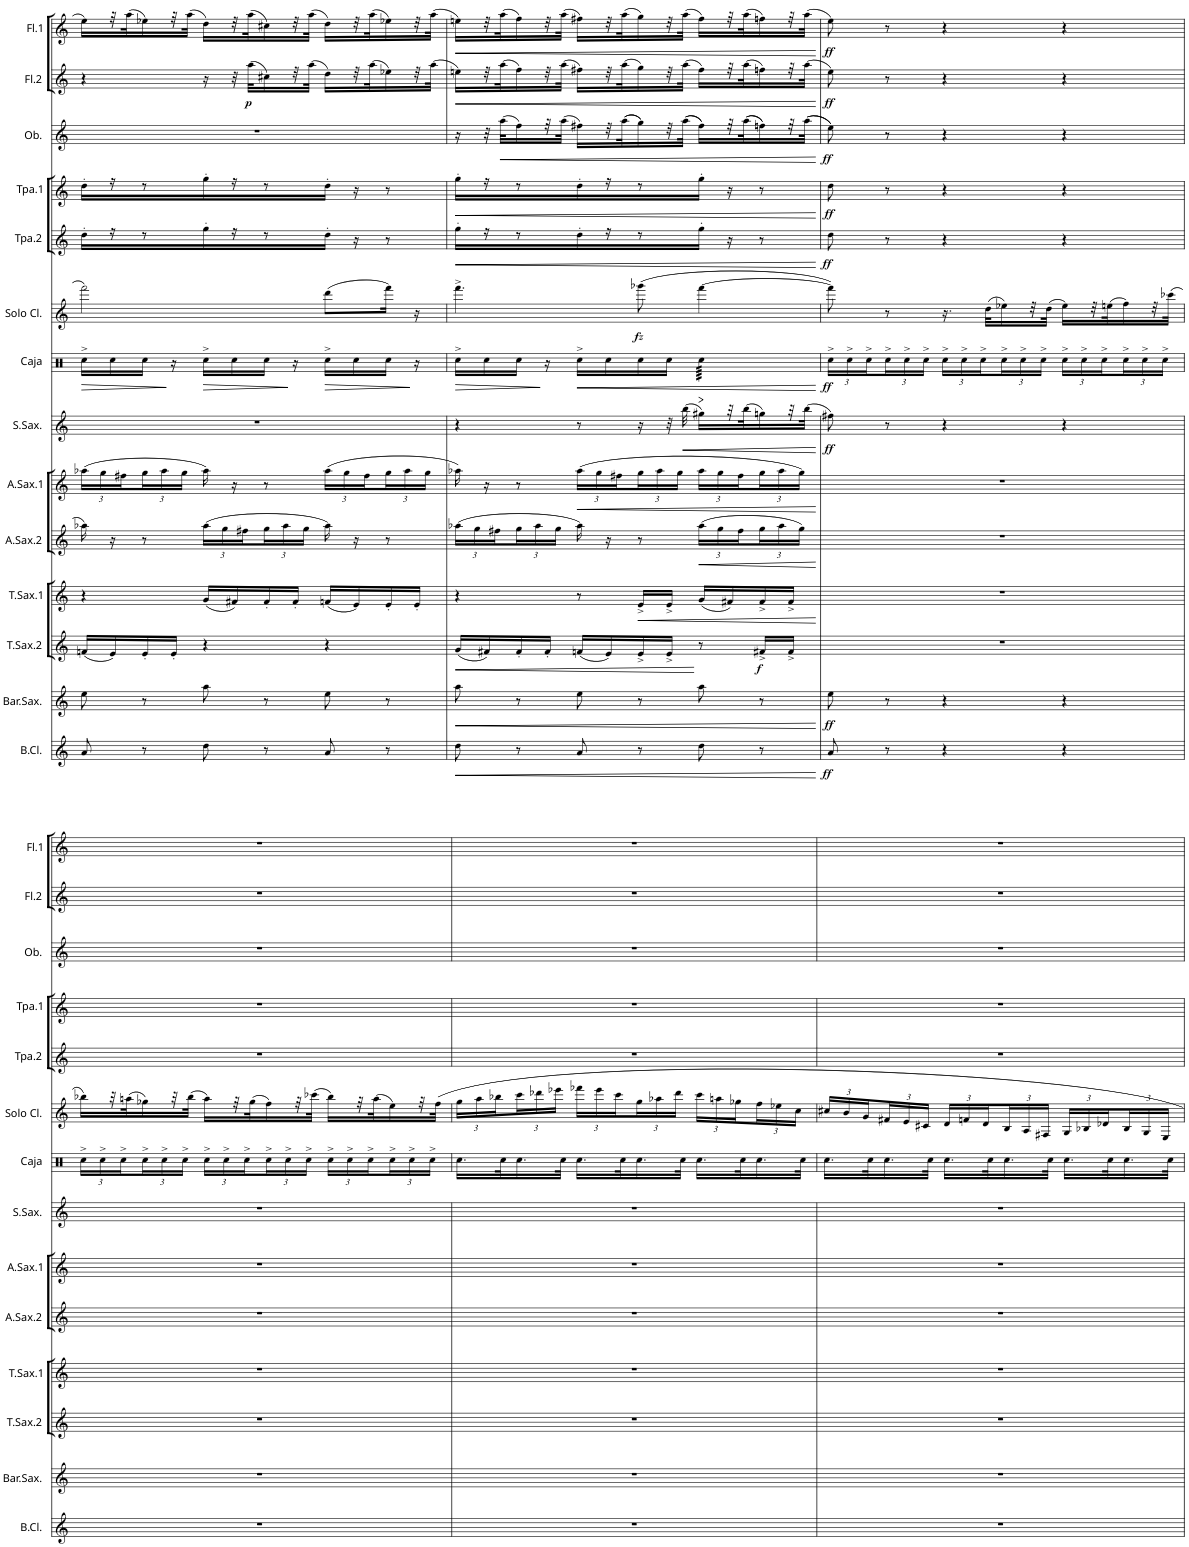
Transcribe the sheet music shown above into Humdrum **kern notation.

**kern	**dynam	**kern	**dynam	**kern	**dynam	**kern	**dynam	**kern	**dynam	**kern	**dynam	**kern	**dynam	**kern	**dynam	**kern	**dynam	**kern	**dynam	**kern	**dynam	**kern	**dynam	**kern	**dynam	**kern	**dynam
*part14	*part14	*part13	*part13	*part12	*part12	*part11	*part11	*part10	*part10	*part9	*part9	*part8	*part8	*part7	*part7	*part6	*part6	*part5	*part5	*part4	*part4	*part3	*part3	*part2	*part2	*part1	*part1
*staff14	*staff14	*staff13	*staff13	*staff12	*staff12	*staff11	*staff11	*staff10	*staff10	*staff9	*staff9	*staff8	*staff8	*staff7	*staff7	*staff6	*staff6	*staff5	*staff5	*staff4	*staff4	*staff3	*staff3	*staff2	*staff2	*staff1	*staff1
*I"B.Cl.	*	*I"Bar.Sax.	*	*I"T.Sax.2	*	*I"T.Sax.1	*	*I"A.Sax.2	*	*I"A.Sax.1	*	*I"S.Sax.	*	*I"Caja	*	*I"Solo Cl.	*	*I"Tpa.2	*	*I"Tpa.1	*	*I"Ob.	*	*I"Fl.2	*	*I"Fl.1	*
*I'B.Cl.	*	*I'Bar.Sax.	*	*I'T.Sax.2	*	*I'T.Sax.1	*	*I'A.Sax.2	*	*I'A.Sax.1	*	*I'S.Sax.	*	*I'Caja	*	*I'Solo Cl.	*	*I'Tpa.2	*	*I'Tpa.1	*	*I'Ob.	*	*I'Fl.2	*	*I'Fl.1	*
!!LO:PB:g=z
*clefG2	*	*clefG2	*	*clefG2	*	*clefG2	*	*clefG2	*	*clefG2	*	*clefG2	*	*clefX	*	*clefG2	*	*clefG2	*	*clefG2	*	*clefG2	*	*clefG2	*	*clefG2	*
*Trd8c14	*	*Trd12c21	*	*Trd8c14	*	*Trd8c14	*	*Trd5c9	*	*Trd5c9	*	*Trd1c2	*	*	*	*Trd2c3	*	*Trd4c7	*	*Trd4c7	*	*	*	*	*	*	*
*k[]	*	*k[]	*	*k[]	*	*k[]	*	*k[]	*	*k[]	*	*k[]	*	*k[]	*	*k[]	*	*k[]	*	*k[]	*	*k[]	*	*k[]	*	*k[]	*
*M3/4	*	*M3/4	*	*M3/4	*	*M3/4	*	*M3/4	*	*M3/4	*	*M3/4	*	*M3/4	*	*M3/4	*	*M3/4	*	*M3/4	*	*M3/4	*	*M3/4	*	*M3/4	*
*	*	*	*	*	*	*	*	*	*	*Xbrackettup	*	*	*	*	*	*	*	*	*	*	*	*	*	*	*	*	*
=58	=58	=58	=58	=58	=58	=58	=58	=58	=58	=58	=58	=58	=58	=58	=58	=58	=58	=58	=58	=58	=58	=58	=58	=58	=58	=58	=58
!	!	!	!	!	!	!	!	!	!	!	!	!	!	!	!LO:HP:b	!	!	!	!	!	!	!	!	!	!	!	!
8a/	.	8ee\	.	(16fn/LL	.	4r	.	16aa-X\	.	(24aa-X\LL	.	2.r	.	16Rcc^\LL	>	2fff\	.	16dd'\LL	.	16dd'\LL	.	2.r	.	4r	.	16ee\LL	.
.	.	.	.	.	.	.	.	.	.	24gg\	.	.	.	.	.	.	.	.	.	.	.	.	.	.	.	.	.
.	.	.	.	16e/)	.	.	.	16r	.	.	.	.	.	16Rcc\	.	.	.	16r	.	16r	.	.	.	.	.	32r	.
.	.	.	.	.	.	.	.	.	.	24ff#X\	.	.	.	.	.	.	.	.	.	.	.	.	.	.	.	.	.
.	.	.	.	.	.	.	.	.	.	.	.	.	.	.	.	.	.	.	.	.	.	.	.	.	.	(32aa\J	.
8r	.	8r	.	16e'/	.	.	.	8r	.	24gg\	.	.	.	16Rcc\JJ	.	.	.	8r	.	8r	.	.	.	.	.	16ee-X\)	.
.	.	.	.	.	.	.	.	.	.	24aa-\	.	.	.	.	.	.	.	.	.	.	.	.	.	.	.	.	.
.	.	.	.	16e'/JJ	.	.	.	.	.	.	.	.	.	16r	]	.	.	.	.	.	.	.	.	.	.	32r	.
.	.	.	.	.	.	.	.	.	.	24gg\JJ	.	.	.	.	.	.	.	.	.	.	.	.	.	.	.	.	.
.	.	.	.	.	.	.	.	.	.	.	.	.	.	.	.	.	.	.	.	.	.	.	.	.	.	(32aa\JJJ	.
*	*	*	*	*	*	*	*	*Xbrackettup	*	*	*	*	*	*	*	*	*	*	*	*	*	*	*	*	*	*	*
!	!	!	!	!	!	!	!	!	!	!	!	!	!	!	!LO:HP:b	!	!	!	!	!	!	!	!	!	!	!	!
8dd\	.	8aa\	.	4r	.	(16g/LL	.	(24aa-\LL	.	16aa-\)	.	.	.	16Rcc^\LL	>	.	.	16gg'\L	.	16gg'\L	.	.	.	16r	.	16dd\LL)	.
.	.	.	.	.	.	.	.	24gg\	.	.	.	.	.	.	.	.	.	.	.	.	.	.	.	.	.	.	.
.	.	.	.	.	.	16f#X/)	.	.	.	16r	.	.	.	16Rcc\	.	.	.	16r	.	16r	.	.	.	32r	.	32r	.
.	.	.	.	.	.	.	.	24ff#X\	.	.	.	.	.	.	.	.	.	.	.	.	.	.	.	.	.	.	.
!	!	!	!	!	!	!	!	!	!	!	!	!	!	!	!	!	!	!	!	!	!	!	!	!	!LO:DY:b	!	!
.	.	.	.	.	.	.	.	.	.	.	.	.	.	.	.	.	.	.	.	.	.	.	.	(32aa\KLL	p	(32aa\J	.
8r	.	8r	.	.	.	16f#'/	.	24gg\	.	8r	.	.	.	16Rcc\JJ	.	.	.	8r	.	8r	.	.	.	16cc#X\)	.	16cc#X\)	.
.	.	.	.	.	.	.	.	24aa-\	.	.	.	.	.	.	.	.	.	.	.	.	.	.	.	.	.	.	.
.	.	.	.	.	.	16f#'/JJ	.	.	.	.	.	.	.	16r	]	.	.	.	.	.	.	.	.	32r	.	32r	.
.	.	.	.	.	.	.	.	24gg\JJ	.	.	.	.	.	.	.	.	.	.	.	.	.	.	.	.	.	.	.
.	.	.	.	.	.	.	.	.	.	.	.	.	.	.	.	.	.	.	.	.	.	.	.	(32aa\JJJ	.	(32aa\JJJ	.
!	!	!	!	!	!	!	!	!	!	!	!	!	!	!	!LO:HP:b	!	!	!	!	!	!	!	!	!	!	!	!
8a/	.	8ee\	.	4r	.	(16fn/LL	.	16aa-\)	.	(24aa-\LL	.	.	.	16Rcc^\LL	>	(8ddd\L	.	16dd'\Jk	.	16dd'\Jk	.	.	.	16dd\LL)	.	16dd\LL)	.
.	.	.	.	.	.	.	.	.	.	24gg\	.	.	.	.	.	.	.	.	.	.	.	.	.	.	.	.	.
.	.	.	.	.	.	16e/)	.	16r	.	.	.	.	.	16Rcc\	.	.	.	16r	.	16r	.	.	.	32r	.	32r	.
.	.	.	.	.	.	.	.	.	.	24ff#\	.	.	.	.	.	.	.	.	.	.	.	.	.	.	.	.	.
.	.	.	.	.	.	.	.	.	.	.	.	.	.	.	.	.	.	.	.	.	.	.	.	(32aa\J	.	(32aa\J	.
8r	.	8r	.	.	.	16e'/	.	8r	.	24gg\	.	.	.	16Rcc\JJ	.	16fff\Jk)	.	8r	.	8r	.	.	.	16ee-X\)	.	16ee-X\)	.
.	.	.	.	.	.	.	.	.	.	24aa-\	.	.	.	.	.	.	.	.	.	.	.	.	.	.	.	.	.
.	.	.	.	.	.	16e'/JJ	.	.	.	.	.	.	.	16r	]	16r	.	.	.	.	.	.	.	32r	.	32r	.
.	.	.	.	.	.	.	.	.	.	24gg\JJ	.	.	.	.	.	.	.	.	.	.	.	.	.	.	.	.	.
.	.	.	.	.	.	.	.	.	.	.	.	.	.	.	.	.	.	.	.	.	.	.	.	(32aa\JJJ	.	(32aa\JJJ	.
=59	=59	=59	=59	=59	=59	=59	=59	=59	=59	=59	=59	=59	=59	=59	=59	=59	=59	=59	=59	=59	=59	=59	=59	=59	=59	=59	=59
!	!LO:HP:b	!	!LO:HP:b	!	!LO:HP:b	!	!	!	!	!	!	!	!	!	!LO:HP:b	!	!	!	!LO:HP:b	!	!LO:HP:b	!	!	!	!LO:HP:b	!	!LO:HP:b
8dd\	<	8aa\	<	(16g/LL	<	4r	.	(24aa-X\LL	.	16aa-X\)	.	4r	.	16Rcc^\LL	>	4.fff^\	.	16gg'\LL	<	16gg'\LL	<	16r	.	16een\LL)	<	16een\LL)	<
.	.	.	.	.	.	.	.	24gg\	.	.	.	.	.	.	.	.	.	.	.	.	.	.	.	.	.	.	.
.	.	.	.	16f#X/)	.	.	.	.	.	16r	.	.	.	16Rcc\	.	.	.	16r	.	16r	.	32r	.	32r	.	32r	.
.	.	.	.	.	.	.	.	24ff#X\	.	.	.	.	.	.	.	.	.	.	.	.	.	.	.	.	.	.	.
!	!	!	!	!	!	!	!	!	!	!	!	!	!	!	!	!	!	!	!	!	!	!	!LO:HP:b	!	!	!	!
.	.	.	.	.	.	.	.	.	.	.	.	.	.	.	.	.	.	.	.	.	.	(32aa\KLL	<	(32aa\J	.	(32aa\J	.
8r	.	8r	.	16f#'/	.	.	.	24gg\	.	8r	.	.	.	16Rcc\JJ	.	.	.	8r	.	8r	.	16ff\)	.	16ff\)	.	16ff\)	.
.	.	.	.	.	.	.	.	24aa-\	.	.	.	.	.	.	.	.	.	.	.	.	.	.	.	.	.	.	.
.	.	.	.	16f#'/JJ	.	.	.	.	.	.	.	.	.	16r	]	.	.	.	.	.	.	32r	.	32r	.	32r	.
.	.	.	.	.	.	.	.	24gg\JJ	.	.	.	.	.	.	.	.	.	.	.	.	.	.	.	.	.	.	.
.	.	.	.	.	.	.	.	.	.	.	.	.	.	.	.	.	.	.	.	.	.	(32aa\JJJ	.	(32aa\JJJ	.	(32aa\JJJ	.
!	!	!	!	!	!	!	!	!	!	!	!LO:HP:b	!	!	!	!LO:HP:b	!	!	!	!	!	!	!	!	!	!	!	!
8a/	.	8ee\	.	(16fn/LL	.	8r	.	16aa-\)	.	(24aa-\LL	<	8r	.	16Rcc^\LL	<	.	.	16dd'\L	.	16dd'\L	.	16ff#X\LL)	.	16ff#X\LL)	.	16ff#X\LL)	.
.	.	.	.	.	.	.	.	.	.	24gg\	.	.	.	.	.	.	.	.	.	.	.	.	.	.	.	.	.
.	.	.	.	16e/)	.	.	.	16r	.	.	.	.	.	16Rcc\	.	.	.	16r	.	16r	.	32r	.	32r	.	32r	.
.	.	.	.	.	.	.	.	.	.	24ff#X\	.	.	.	.	.	.	.	.	.	.	.	.	.	.	.	.	.
.	.	.	.	.	.	.	.	.	.	.	.	.	.	.	.	.	.	.	.	.	.	((32aa\J	.	(32aa\J	.	(32aa\J	.
!	!	!	!	!	!	!	!LO:HP:b	!	!	!	!	!	!	!	!	!	!LO:DY:b	!	!	!	!	!	!	!	!	!	!
8r	.	8r	.	16e^/	.	16e^/LL	<	8r	.	24gg\	.	16r	.	16Rcc\	.	(8ggg-X\	fz	8r	.	8r	.	16gg\))	.	16gg\)	.	16gg\)	.
.	.	.	.	.	.	.	.	.	.	24aa-\	.	.	.	.	.	.	.	.	.	.	.	.	.	.	.	.	.
.	.	.	.	16e^/JJ	.	16e^/JJ	.	.	.	.	.	32r	.	16Rcc\JJ	.	.	.	.	.	.	.	32r	.	32r	.	32r	.
.	.	.	.	.	.	.	.	.	.	24gg\JJ	.	.	.	.	.	.	.	.	.	.	.	.	.	.	.	.	.
!	!	!	!	!	!	!	!	!	!	!	!	!	!LO:HP:b	!	!	!	!	!	!	!	!	!	!	!	!	!	!
.	.	.	.	.	.	.	.	.	.	.	.	(32bb\	<	.	.	.	.	.	.	.	.	((32aa\JJJ	.	(32aa\JJJ	.	(32aa\JJJ	.
!	!	!	!	!	!	!	!	!	!LO:HP:b	!	!	!	!	!	!	!	!	!	!	!	!	!	!	!	!	!	!
*	*	*	*	*	*	*	*	*	*	*	*	*	*	*tremolo	*	*	*	*	*	*	*	*	*	*	*	*	*
8dd\	.	8aa\	.	8r	[	(16g/LL	.	(24aa-\LL	<	24aa-\LL	.	16gg#X\LL)	.	64Rcc\LLLL	.	[4fff\	.	16gg'\Jk	.	16gg'\Jk	.	16ff#\LL))	.	16ff#\LL)	.	16ff#\LL)	.
.	.	.	.	.	.	.	.	.	.	.	.	.	.	64Rcc\	.	.	.	.	.	.	.	.	.	.	.	.	.
.	.	.	.	.	.	.	.	.	.	.	.	.	.	64Rcc\	.	.	.	.	.	.	.	.	.	.	.	.	.
.	.	.	.	.	.	.	.	24gg\	.	24gg\	.	.	.	.	.	.	.	.	.	.	.	.	.	.	.	.	.
.	.	.	.	.	.	.	.	.	.	.	.	.	.	64Rcc\	.	.	.	.	.	.	.	.	.	.	.	.	.
.	.	.	.	.	.	16f#X/)	.	.	.	.	.	32r	.	64Rcc\	.	.	.	16r	.	16r	.	32r	.	32r	.	32r	.
.	.	.	.	.	.	.	.	.	.	.	.	.	.	64Rcc\	.	.	.	.	.	.	.	.	.	.	.	.	.
.	.	.	.	.	.	.	.	24ff#\	.	24ff#\	.	.	.	.	.	.	.	.	.	.	.	.	.	.	.	.	.
.	.	.	.	.	.	.	.	.	.	.	.	(32bb\J	.	64Rcc\	.	.	.	.	.	.	.	((32aa\J	.	(32aa\J	.	(32aa\J	.
.	.	.	.	.	.	.	.	.	.	.	.	.	.	64Rcc\	.	.	.	.	.	.	.	.	.	.	.	.	.
!	!	!	!	!	!LO:DY:b	!	!	!	!	!	!	!	!	!	!	!	!	!	!	!	!	!	!	!	!	!	!
8r	.	8r	.	16f#X^/LL	f	16f#^/	.	24gg\	.	24gg\	.	16ggn\)	.	64Rcc\	.	.	.	8r	.	8r	.	16ffn\))	.	16ffn\)	.	16ffn\)	.
.	.	.	.	.	.	.	.	.	.	.	.	.	.	64Rcc\	.	.	.	.	.	.	.	.	.	.	.	.	.
.	.	.	.	.	.	.	.	.	.	.	.	.	.	64Rcc\	.	.	.	.	.	.	.	.	.	.	.	.	.
.	.	.	.	.	.	.	.	24aa-\	.	24aa-\	.	.	.	.	.	.	.	.	.	.	.	.	.	.	.	.	.
.	.	.	.	.	.	.	.	.	.	.	.	.	.	64Rcc\	.	.	.	.	.	.	.	.	.	.	.	.	.
.	.	.	.	16f#^/JJ	.	16f#^/JJ	.	.	.	.	.	32r	.	64Rcc\	.	.	.	.	.	.	.	32r	.	32r	.	32r	.
.	.	.	.	.	.	.	.	.	.	.	.	.	.	64Rcc\	.	.	.	.	.	.	.	.	.	.	.	.	.
.	.	.	.	.	.	.	.	24gg\JJ)	.	24gg\JJ)	.	.	.	.	.	.	.	.	.	.	.	.	.	.	.	.	.
.	.	.	.	.	.	.	.	.	.	.	.	(32bb\JJJ	.	64Rcc\	.	.	.	.	.	.	.	((32aa\JJJ	.	(32aa\JJJ	.	(32aa\JJJ	.
.	.	.	.	.	.	.	.	.	.	.	.	.	.	64Rcc\JJJJ	.	.	.	.	.	.	.	.	.	.	.	.	.
*	*	*	*	*	*	*	*	*	*	*	*	*	*	*Xtremolo	*	*	*	*	*	*	*	*	*	*	*	*	*
.	[	.	[	.	.	.	[	.	[	.	[	.	[	.	[	.	.	.	[	.	[	.	[	.	[	.	[
=60	=60	=60	=60	=60	=60	=60	=60	=60	=60	=60	=60	=60	=60	=60	=60	=60	=60	=60	=60	=60	=60	=60	=60	=60	=60	=60	=60
*	*	*	*	*	*	*	*	*	*	*	*	*	*	*Xbrackettup	*	*	*	*	*	*	*	*	*	*	*	*	*
!	!LO:DY:b	!	!LO:DY:b	!	!	!	!	!	!	!	!	!	!LO:DY:b	!	!LO:DY:b	!	!	!	!LO:DY:b	!	!LO:DY:b	!	!LO:DY:b	!	!LO:DY:b	!	!LO:DY:b
8a/	ff	8ee\	ff	2.r	.	2.r	.	2.r	.	2.r	.	8ff#X\)	ff	24Rcc^\LL	ff	8fff\])	.	8dd\	ff	8dd\	ff	8ee\))	ff	8ee\)	ff	8ee\)	ff
.	.	.	.	.	.	.	.	.	.	.	.	.	.	24Rcc^\	.	.	.	.	.	.	.	.	.	.	.	.	.
.	.	.	.	.	.	.	.	.	.	.	.	.	.	24Rcc^\	.	.	.	.	.	.	.	.	.	.	.	.	.
8r	.	8r	.	.	.	.	.	.	.	.	.	8r	.	24Rcc^\	.	8r	.	8r	.	8r	.	8r	.	8r	.	8r	.
.	.	.	.	.	.	.	.	.	.	.	.	.	.	24Rcc^\	.	.	.	.	.	.	.	.	.	.	.	.	.
.	.	.	.	.	.	.	.	.	.	.	.	.	.	24Rcc^\JJ	.	.	.	.	.	.	.	.	.	.	.	.	.
4r	.	4r	.	.	.	.	.	.	.	.	.	4r	.	24Rcc^\LL	.	16.r	.	4r	.	4r	.	4r	.	4r	.	4r	.
.	.	.	.	.	.	.	.	.	.	.	.	.	.	24Rcc^\	.	.	.	.	.	.	.	.	.	.	.	.	.
.	.	.	.	.	.	.	.	.	.	.	.	.	.	24Rcc^\	.	.	.	.	.	.	.	.	.	.	.	.	.
.	.	.	.	.	.	.	.	.	.	.	.	.	.	.	.	(32dd\KLL	.	.	.	.	.	.	.	.	.	.	.
.	.	.	.	.	.	.	.	.	.	.	.	.	.	24Rcc^\	.	16ee-X\)	.	.	.	.	.	.	.	.	.	.	.
.	.	.	.	.	.	.	.	.	.	.	.	.	.	24Rcc^\	.	.	.	.	.	.	.	.	.	.	.	.	.
.	.	.	.	.	.	.	.	.	.	.	.	.	.	.	.	32r	.	.	.	.	.	.	.	.	.	.	.
.	.	.	.	.	.	.	.	.	.	.	.	.	.	24Rcc^\JJ	.	.	.	.	.	.	.	.	.	.	.	.	.
.	.	.	.	.	.	.	.	.	.	.	.	.	.	.	.	(32dd\JJJ	.	.	.	.	.	.	.	.	.	.	.
4r	.	4r	.	.	.	.	.	.	.	.	.	4r	.	24Rcc^\LL	.	16ee-\LL)	.	4r	.	4r	.	4r	.	4r	.	4r	.
.	.	.	.	.	.	.	.	.	.	.	.	.	.	24Rcc^\	.	.	.	.	.	.	.	.	.	.	.	.	.
.	.	.	.	.	.	.	.	.	.	.	.	.	.	.	.	32r	.	.	.	.	.	.	.	.	.	.	.
.	.	.	.	.	.	.	.	.	.	.	.	.	.	24Rcc^\	.	.	.	.	.	.	.	.	.	.	.	.	.
.	.	.	.	.	.	.	.	.	.	.	.	.	.	.	.	(32een\J	.	.	.	.	.	.	.	.	.	.	.
.	.	.	.	.	.	.	.	.	.	.	.	.	.	24Rcc^\	.	16ff\)	.	.	.	.	.	.	.	.	.	.	.
.	.	.	.	.	.	.	.	.	.	.	.	.	.	24Rcc^\	.	.	.	.	.	.	.	.	.	.	.	.	.
.	.	.	.	.	.	.	.	.	.	.	.	.	.	.	.	32r	.	.	.	.	.	.	.	.	.	.	.
.	.	.	.	.	.	.	.	.	.	.	.	.	.	24Rcc^\JJ	.	.	.	.	.	.	.	.	.	.	.	.	.
.	.	.	.	.	.	.	.	.	.	.	.	.	.	.	.	(32ccc-X\JJJ	.	.	.	.	.	.	.	.	.	.	.
!!LO:LB:g=z
=61	=61	=61	=61	=61	=61	=61	=61	=61	=61	=61	=61	=61	=61	=61	=61	=61	=61	=61	=61	=61	=61	=61	=61	=61	=61	=61	=61
2.r	.	2.r	.	2.r	.	2.r	.	2.r	.	2.r	.	2.r	.	24Rcc^\LL	.	16bb-X\LL)	.	2.r	.	2.r	.	2.r	.	2.r	.	2.r	.
.	.	.	.	.	.	.	.	.	.	.	.	.	.	24Rcc^\	.	.	.	.	.	.	.	.	.	.	.	.	.
.	.	.	.	.	.	.	.	.	.	.	.	.	.	.	.	32r	.	.	.	.	.	.	.	.	.	.	.
.	.	.	.	.	.	.	.	.	.	.	.	.	.	24Rcc^\	.	.	.	.	.	.	.	.	.	.	.	.	.
.	.	.	.	.	.	.	.	.	.	.	.	.	.	.	.	(32aan\J	.	.	.	.	.	.	.	.	.	.	.
.	.	.	.	.	.	.	.	.	.	.	.	.	.	24Rcc^\	.	16gg-X\)	.	.	.	.	.	.	.	.	.	.	.
.	.	.	.	.	.	.	.	.	.	.	.	.	.	24Rcc^\	.	.	.	.	.	.	.	.	.	.	.	.	.
.	.	.	.	.	.	.	.	.	.	.	.	.	.	.	.	32r	.	.	.	.	.	.	.	.	.	.	.
.	.	.	.	.	.	.	.	.	.	.	.	.	.	24Rcc^\JJ	.	.	.	.	.	.	.	.	.	.	.	.	.
.	.	.	.	.	.	.	.	.	.	.	.	.	.	.	.	(32bb-\JJJ	.	.	.	.	.	.	.	.	.	.	.
.	.	.	.	.	.	.	.	.	.	.	.	.	.	24Rcc^\LL	.	16aa\LL)	.	.	.	.	.	.	.	.	.	.	.
.	.	.	.	.	.	.	.	.	.	.	.	.	.	24Rcc^\	.	.	.	.	.	.	.	.	.	.	.	.	.
.	.	.	.	.	.	.	.	.	.	.	.	.	.	.	.	32r	.	.	.	.	.	.	.	.	.	.	.
.	.	.	.	.	.	.	.	.	.	.	.	.	.	24Rcc^\	.	.	.	.	.	.	.	.	.	.	.	.	.
.	.	.	.	.	.	.	.	.	.	.	.	.	.	.	.	(32gg-\J	.	.	.	.	.	.	.	.	.	.	.
.	.	.	.	.	.	.	.	.	.	.	.	.	.	24Rcc^\	.	16ff\)	.	.	.	.	.	.	.	.	.	.	.
.	.	.	.	.	.	.	.	.	.	.	.	.	.	24Rcc^\	.	.	.	.	.	.	.	.	.	.	.	.	.
.	.	.	.	.	.	.	.	.	.	.	.	.	.	.	.	32r	.	.	.	.	.	.	.	.	.	.	.
.	.	.	.	.	.	.	.	.	.	.	.	.	.	24Rcc^\JJ	.	.	.	.	.	.	.	.	.	.	.	.	.
.	.	.	.	.	.	.	.	.	.	.	.	.	.	.	.	(32ccc-X\JJJ	.	.	.	.	.	.	.	.	.	.	.
.	.	.	.	.	.	.	.	.	.	.	.	.	.	24Rcc^\LL	.	16bb-\LL)	.	.	.	.	.	.	.	.	.	.	.
.	.	.	.	.	.	.	.	.	.	.	.	.	.	24Rcc^\	.	.	.	.	.	.	.	.	.	.	.	.	.
.	.	.	.	.	.	.	.	.	.	.	.	.	.	.	.	32r	.	.	.	.	.	.	.	.	.	.	.
.	.	.	.	.	.	.	.	.	.	.	.	.	.	24Rcc^\	.	.	.	.	.	.	.	.	.	.	.	.	.
.	.	.	.	.	.	.	.	.	.	.	.	.	.	.	.	(32aa\J	.	.	.	.	.	.	.	.	.	.	.
.	.	.	.	.	.	.	.	.	.	.	.	.	.	24Rcc^\	.	16ee\)	.	.	.	.	.	.	.	.	.	.	.
.	.	.	.	.	.	.	.	.	.	.	.	.	.	24Rcc^\	.	.	.	.	.	.	.	.	.	.	.	.	.
.	.	.	.	.	.	.	.	.	.	.	.	.	.	.	.	32r	.	.	.	.	.	.	.	.	.	.	.
.	.	.	.	.	.	.	.	.	.	.	.	.	.	24Rcc^\JJ	.	.	.	.	.	.	.	.	.	.	.	.	.
.	.	.	.	.	.	.	.	.	.	.	.	.	.	.	.	32ff\JJJ	.	.	.	.	.	.	.	.	.	.	.
=62	=62	=62	=62	=62	=62	=62	=62	=62	=62	=62	=62	=62	=62	=62	=62	=62	=62	=62	=62	=62	=62	=62	=62	=62	=62	=62	=62
*	*	*	*	*	*	*	*	*	*	*	*	*	*	*	*	*Xbrackettup	*	*	*	*	*	*	*	*	*	*	*
2.r	.	2.r	.	2.r	.	2.r	.	2.r	.	2.r	.	2.r	.	16.Rcc\LL	.	24gg\LL	.	2.r	.	2.r	.	2.r	.	2.r	.	2.r	.
.	.	.	.	.	.	.	.	.	.	.	.	.	.	.	.	24aa\	.	.	.	.	.	.	.	.	.	.	.
.	.	.	.	.	.	.	.	.	.	.	.	.	.	.	.	24bb-X\	.	.	.	.	.	.	.	.	.	.	.
.	.	.	.	.	.	.	.	.	.	.	.	.	.	32Rcc\K	.	.	.	.	.	.	.	.	.	.	.	.	.
.	.	.	.	.	.	.	.	.	.	.	.	.	.	16.Rcc\	.	24ccc\	.	.	.	.	.	.	.	.	.	.	.
.	.	.	.	.	.	.	.	.	.	.	.	.	.	.	.	24ddd-X\	.	.	.	.	.	.	.	.	.	.	.
.	.	.	.	.	.	.	.	.	.	.	.	.	.	.	.	24eee-X\JJ	.	.	.	.	.	.	.	.	.	.	.
.	.	.	.	.	.	.	.	.	.	.	.	.	.	32Rcc\JJk	.	.	.	.	.	.	.	.	.	.	.	.	.
.	.	.	.	.	.	.	.	.	.	.	.	.	.	16.Rcc\LL	.	24fff-X\LL	.	.	.	.	.	.	.	.	.	.	.
.	.	.	.	.	.	.	.	.	.	.	.	.	.	.	.	24eee-\	.	.	.	.	.	.	.	.	.	.	.
.	.	.	.	.	.	.	.	.	.	.	.	.	.	.	.	24ccc\	.	.	.	.	.	.	.	.	.	.	.
.	.	.	.	.	.	.	.	.	.	.	.	.	.	32Rcc\K	.	.	.	.	.	.	.	.	.	.	.	.	.
.	.	.	.	.	.	.	.	.	.	.	.	.	.	16.Rcc\	.	24gg\	.	.	.	.	.	.	.	.	.	.	.
.	.	.	.	.	.	.	.	.	.	.	.	.	.	.	.	24aa-X\	.	.	.	.	.	.	.	.	.	.	.
.	.	.	.	.	.	.	.	.	.	.	.	.	.	.	.	24ddd-\JJ	.	.	.	.	.	.	.	.	.	.	.
.	.	.	.	.	.	.	.	.	.	.	.	.	.	32Rcc\JJk	.	.	.	.	.	.	.	.	.	.	.	.	.
.	.	.	.	.	.	.	.	.	.	.	.	.	.	16.Rcc\LL	.	24ccc\LL	.	.	.	.	.	.	.	.	.	.	.
.	.	.	.	.	.	.	.	.	.	.	.	.	.	.	.	24aan\	.	.	.	.	.	.	.	.	.	.	.
.	.	.	.	.	.	.	.	.	.	.	.	.	.	.	.	24gg-X\	.	.	.	.	.	.	.	.	.	.	.
.	.	.	.	.	.	.	.	.	.	.	.	.	.	32Rcc\K	.	.	.	.	.	.	.	.	.	.	.	.	.
.	.	.	.	.	.	.	.	.	.	.	.	.	.	16.Rcc\	.	24ff\	.	.	.	.	.	.	.	.	.	.	.
.	.	.	.	.	.	.	.	.	.	.	.	.	.	.	.	24ee-X\	.	.	.	.	.	.	.	.	.	.	.
.	.	.	.	.	.	.	.	.	.	.	.	.	.	.	.	24cc\JJ	.	.	.	.	.	.	.	.	.	.	.
.	.	.	.	.	.	.	.	.	.	.	.	.	.	32Rcc\JJk	.	.	.	.	.	.	.	.	.	.	.	.	.
=63	=63	=63	=63	=63	=63	=63	=63	=63	=63	=63	=63	=63	=63	=63	=63	=63	=63	=63	=63	=63	=63	=63	=63	=63	=63	=63	=63
2.r	.	2.r	.	2.r	.	2.r	.	2.r	.	2.r	.	2.r	.	16.Rcc\LL	.	24cc#X/LL	.	2.r	.	2.r	.	2.r	.	2.r	.	2.r	.
.	.	.	.	.	.	.	.	.	.	.	.	.	.	.	.	24b/	.	.	.	.	.	.	.	.	.	.	.
.	.	.	.	.	.	.	.	.	.	.	.	.	.	.	.	24g/	.	.	.	.	.	.	.	.	.	.	.
.	.	.	.	.	.	.	.	.	.	.	.	.	.	32Rcc\K	.	.	.	.	.	.	.	.	.	.	.	.	.
.	.	.	.	.	.	.	.	.	.	.	.	.	.	16.Rcc\	.	24f#X/	.	.	.	.	.	.	.	.	.	.	.
.	.	.	.	.	.	.	.	.	.	.	.	.	.	.	.	24e/	.	.	.	.	.	.	.	.	.	.	.
.	.	.	.	.	.	.	.	.	.	.	.	.	.	.	.	24c#X/JJ	.	.	.	.	.	.	.	.	.	.	.
.	.	.	.	.	.	.	.	.	.	.	.	.	.	32Rcc\JJk	.	.	.	.	.	.	.	.	.	.	.	.	.
.	.	.	.	.	.	.	.	.	.	.	.	.	.	16.Rcc\LL	.	24d/LL	.	.	.	.	.	.	.	.	.	.	.
.	.	.	.	.	.	.	.	.	.	.	.	.	.	.	.	24fn/	.	.	.	.	.	.	.	.	.	.	.
.	.	.	.	.	.	.	.	.	.	.	.	.	.	.	.	24d/	.	.	.	.	.	.	.	.	.	.	.
.	.	.	.	.	.	.	.	.	.	.	.	.	.	32Rcc\K	.	.	.	.	.	.	.	.	.	.	.	.	.
.	.	.	.	.	.	.	.	.	.	.	.	.	.	16.Rcc\	.	24B/	.	.	.	.	.	.	.	.	.	.	.
.	.	.	.	.	.	.	.	.	.	.	.	.	.	.	.	24A/	.	.	.	.	.	.	.	.	.	.	.
.	.	.	.	.	.	.	.	.	.	.	.	.	.	.	.	24F#X/JJ	.	.	.	.	.	.	.	.	.	.	.
.	.	.	.	.	.	.	.	.	.	.	.	.	.	32Rcc\JJk	.	.	.	.	.	.	.	.	.	.	.	.	.
.	.	.	.	.	.	.	.	.	.	.	.	.	.	16.Rcc\LL	.	24G/LL	.	.	.	.	.	.	.	.	.	.	.
.	.	.	.	.	.	.	.	.	.	.	.	.	.	.	.	24B-X/	.	.	.	.	.	.	.	.	.	.	.
.	.	.	.	.	.	.	.	.	.	.	.	.	.	.	.	24d-X/	.	.	.	.	.	.	.	.	.	.	.
.	.	.	.	.	.	.	.	.	.	.	.	.	.	32Rcc\K	.	.	.	.	.	.	.	.	.	.	.	.	.
.	.	.	.	.	.	.	.	.	.	.	.	.	.	16.Rcc\	.	24B-/	.	.	.	.	.	.	.	.	.	.	.
.	.	.	.	.	.	.	.	.	.	.	.	.	.	.	.	24G/	.	.	.	.	.	.	.	.	.	.	.
.	.	.	.	.	.	.	.	.	.	.	.	.	.	.	.	24E/JJ	.	.	.	.	.	.	.	.	.	.	.
.	.	.	.	.	.	.	.	.	.	.	.	.	.	32Rcc\JJk	.	.	.	.	.	.	.	.	.	.	.	.	.
=	=	=	=	=	=	=	=	=	=	=	=	=	=	=	=	=	=	=	=	=	=	=	=	=	=	=	=
*-	*-	*-	*-	*-	*-	*-	*-	*-	*-	*-	*-	*-	*-	*-	*-	*-	*-	*-	*-	*-	*-	*-	*-	*-	*-	*-	*-
